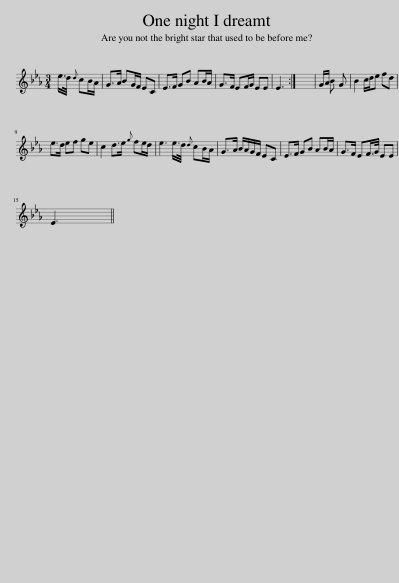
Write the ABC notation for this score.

X:1
L:1/8
M:3/4
I:linebreak $
K:Eb
V:1 treble
V:1
 e/>d/{d} cB/A/ | G>A BG/F/ EC | E>F GB AB/A/ | G>F EF/G/ EE | E3 :| %5
 x6 | G/A/ B G | B2 c/d/e fd |$ e>d ef ge | c2 d>e{g} fe/d/ | %10
 e3 e/>d/{d} cB/A/ | G>A B/A/G/F/ EC | E>F GB AB/A/ | G>F EF/>G/ EE |$ E3 || %15
